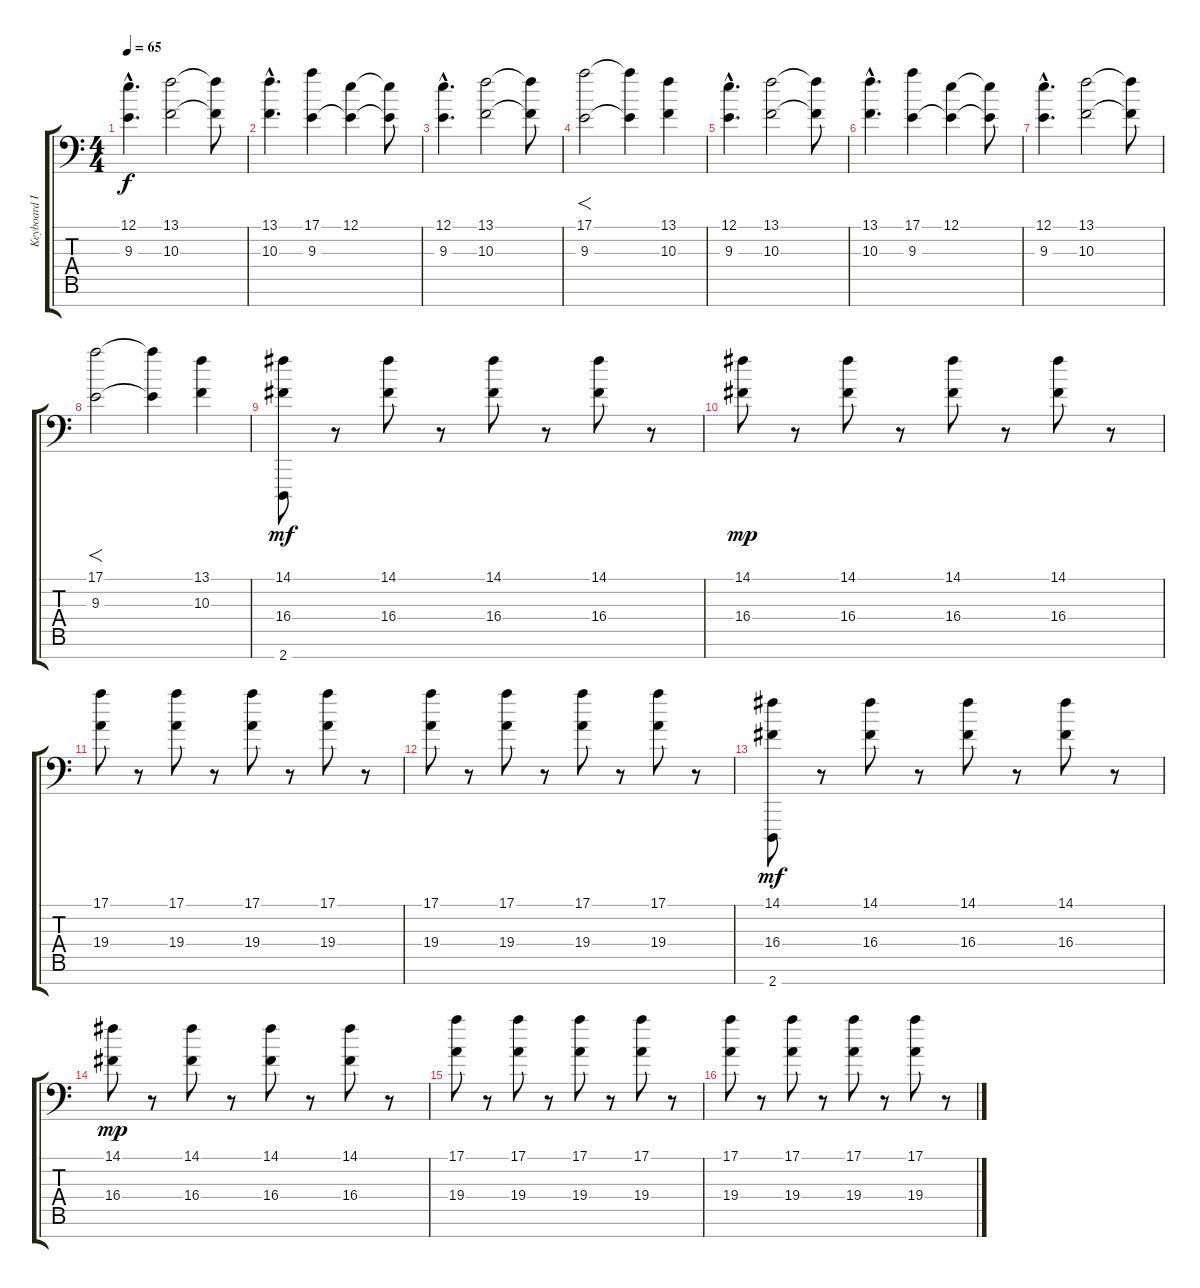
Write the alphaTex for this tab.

\track ("Keyboard I" "Keyboard I") {instrument stringensemble1}
\staff {score tabs}
\tuning (E4 B3 G3 D3 A2 E2 C-1) {hide}
\ts (4 4)
\tempo 65
\clef f4
\ks c
(12.1{hac} 9.3{hac}).4{d dy f} (13.1 10.3).2 (13.1{t} 10.3{t}).8 |
(13.1{hac} 10.3{hac}).4{d} (17.1 9.3).4 (12.1 9.3{t}).4 (12.1{t} 9.3{t}).8 |
(12.1{hac} 9.3{hac}).4{d} (13.1 10.3).2 (13.1{t} 10.3{t}).8 |
(17.1 9.3).2{f} (17.1{t} 9.3{t}).4 (13.1 10.3).4 |
(12.1{hac} 9.3{hac}).4{d} (13.1 10.3).2 (13.1{t} 10.3{t}).8 |
(13.1{hac} 10.3{hac}).4{d} (17.1 9.3).4 (12.1 9.3{t}).4 (12.1{t} 9.3{t}).8 |
(12.1{hac} 9.3{hac}).4{d} (13.1 10.3).2 (13.1{t} 10.3{t}).8 |
(17.1 9.3).2{f} (17.1{t} 9.3{t}).4 (13.1 10.3).4 |
(14.1 16.4 2.7).8{dy mf} r.8 (14.1 16.4).8 r.8 (14.1 16.4).8 r.8 (14.1 16.4).8 r.8 |
(14.1 16.4).8{dy mp} r.8 (14.1 16.4).8 r.8 (14.1 16.4).8 r.8 (14.1 16.4).8 r.8 |
(17.1 19.4).8 r.8 (17.1 19.4).8 r.8 (17.1 19.4).8 r.8 (17.1 19.4).8 r.8 |
(17.1 19.4).8 r.8 (17.1 19.4).8 r.8 (17.1 19.4).8 r.8 (17.1 19.4).8 r.8 |
(14.1 16.4 2.7).8{dy mf} r.8 (14.1 16.4).8 r.8 (14.1 16.4).8 r.8 (14.1 16.4).8 r.8 |
(14.1 16.4).8{dy mp} r.8 (14.1 16.4).8 r.8 (14.1 16.4).8 r.8 (14.1 16.4).8 r.8 |
(17.1 19.4).8 r.8 (17.1 19.4).8 r.8 (17.1 19.4).8 r.8 (17.1 19.4).8 r.8 |
(17.1 19.4).8 r.8 (17.1 19.4).8 r.8 (17.1 19.4).8 r.8 (17.1 19.4).8 r.8
